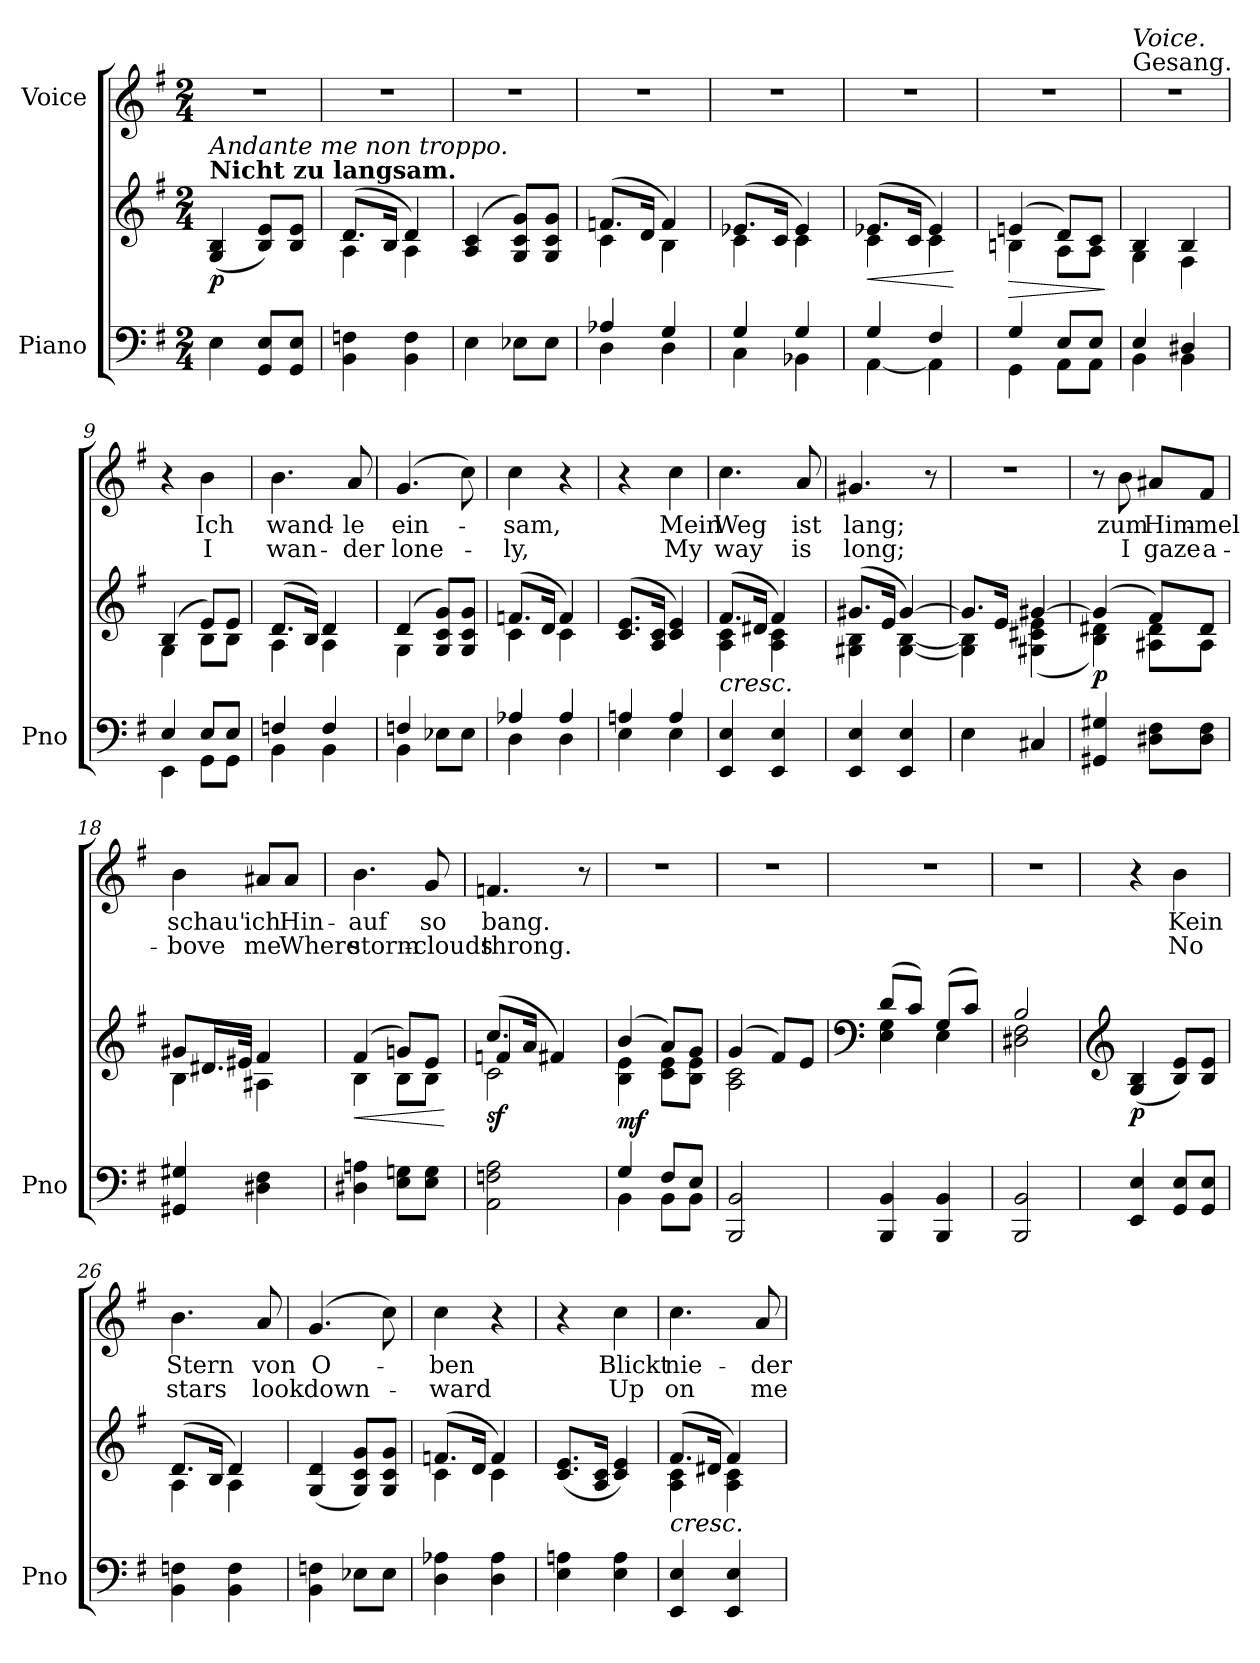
**kern	**kern	**dynam	**kern	**text	**text
*part2	*part2	*part2	*part1	*part1	*part1
*staff3	*staff2	*staff2/3	*staff1	*staff1	*staff1
*I"Piano	*	*	*I"Voice	*	*
*I'Pno	*	*	*	*	*
*clefF4	*clefG2	*	*clefG2	*	*
*k[f#]	*k[f#]	*	*k[f#]	*	*
*M2/4	*M2/4	*	*M2/4	*	*
=1	=1	=1	=1	=1	=1
!	!LO:TX:a:B:t=Nicht zu langsam.	!	!	!	!
!	!LO:TX:a:i:t=Andante me non troppo.	!	!	!	!
!	!	!LO:DY:b	!	!	!
4E\	(>4G/ 4B/	p	2r	.	.
8GG/ 8E/L	8B/ 8e/L)	.	.	.	.
8GG/ 8E/J	8B/ 8e/J	.	.	.	.
=2	=2	=2	=2	=2	=2
*	*^	*	*	*	*
4BB\ 4Fn\	(>8.d/L	4A\	.	2r	.	.
.	16B/Jk	.	.	.	.	.
4BB\ 4F\	4d/)	4A\	.	.	.	.
=3	=3	=3	=3	=3	=3	=3
4E\	(>4A/ 4c/	2ryy	.	2r	.	.
8E-X\L	8G/ 8c/ 8g/L)	.	.	.	.	.
8E-\J	8G/ 8c/ 8g/J	.	.	.	.	.
=4	=4	=4	=4	=4	=4	=4
*^	*	*	*	*	*	*
4A-X/	4D\	(>8.fn/L	4c\	.	2r	.	.
.	.	16d/Jk	.	.	.	.	.
4G/	4D\	4f/)	4B\	.	.	.	.
=5	=5	=5	=5	=5	=5	=5	=5
4G/	4C\	(>8.e-X/L	4c\	.	2r	.	.
.	.	16c/Jk	.	.	.	.	.
4G/	4BB-X\	4e-/)	4c\	.	.	.	.
=6	=6	=6	=6	=6	=6	=6	=6
!	!	!	!	!LO:HP:b	!	!	!
4G/	[4AA\	(>8.e-X/L	4c\	<	2r	.	.
.	.	16c/Jk	.	.	.	.	.
4F#/	4AA\]	4e-/)	4c\	.	.	.	.
*v	*v	*	*	*	*	*	*
*	*v	*v	*	*	*	*
.	.	[	.	.	.
=7	=7	=7	=7	=7	=7
*^	*	*	*	*	*
!	!	!	!LO:HP:b	!	!	!
*	*	*^	*	*	*	*
4G/	4GG\	(>4en/	4Bn\	>	2r	.	.
8E/L	8AA\L	8d/L)	8A\L	.	.	.	.
8E/J	8AA\J	8c/J	8A\J	.	.	.	.
*v	*v	*	*	*	*	*	*
*	*v	*v	*	*	*	*
.	.	]	.	.	.
!!LO:LB:g=z
=8	=8	=8	=8	=8	=8
*^	*^	*	*	*	*
!	!	!	!	!	!LO:TX:a:t=Gesang.	!	!
!	!	!	!	!	!LO:TX:a:i:t=Voice.	!	!
4E/	4BB\	4B/	4G\	.	2r	.	.
4D#X/	4BB\	4B/	4F#\	.	.	.	.
=9	=9	=9	=9	=9	=9	=9	=9
4E/	4EE\	(>4B/	4G\	.	4r	.	.
!	!	!	!	!	!	!LO:LY:b	!LO:LY:b
8E/L	8GG\L	8e/L)	8B\L	.	4b\	Ich	I
8E/J	8GG\J	8e/J	8B\J	.	.	.	.
=10	=10	=10	=10	=10	=10	=10	=10
!	!	!	!	!	!	!LO:LY:b	!LO:LY:b
4Fn/	4BB\	(>8.d/L	4A\	.	4.b\	wand-	wan-
.	.	16B/Jk)	.	.	.	.	.
4F/	4BB\	4d/	4A\	.	.	.	.
!	!	!	!	!	!	!LO:LY:b	!LO:LY:b
.	.	.	.	.	8a/	-le	-der
=11	=11	=11	=11	=11	=11	=11	=11
!	!	!	!	!	!	!LO:LY:b	!LO:LY:b
4Fn/	4BB\	(>4d/	4G\	.	(>4.g/	ein-	lone-
4ryy	8E-X\L	8G/ 8c/ 8g/L)	4ryy	.	.	.	.
.	8E-\J	8G/ 8c/ 8g/J	.	.	8cc\)	.	.
=12	=12	=12	=12	=12	=12	=12	=12
!	!	!	!	!	!	!LO:LY:b	!LO:LY:b
4A-X/	4D\	(>8.fn/L	4c\	.	4cc\	-sam,	-ly,
.	.	16d/Jk	.	.	.	.	.
4A-/	4D\	4f/)	4c\	.	4r	.	.
=13	=13	=13	=13	=13	=13	=13	=13
4An/	4E\	(>8.c/ 8.e/L	2ryy	.	4r	.	.
.	.	16A/ 16c/Jk	.	.	.	.	.
!	!	!	!	!	!	!LO:LY:b	!LO:LY:b
4A/	4E\	4c/ 4e/)	.	.	4cc\	Mein	My
=14	=14	=14	=14	=14	=14	=14	=14
!	!	!LO:TX:b:i:t=cresc.	!	!	!	!	!
!	!	!	!	!	!	!LO:LY:b	!LO:LY:b
*v	*v	*	*	*	*	*	*
4EE/ 4E/	(>8.f#/L	4A\ 4c\	.	4.cc\	Weg	way
.	16d#X/Jk	.	.	.	.	.
4EE/ 4E/	4f#/)	4A\ 4c\	.	.	.	.
!	!	!	!	!	!LO:LY:b	!LO:LY:b
.	.	.	.	8a/	ist	is
!!LO:LB:g=z
=15	=15	=15	=15	=15	=15	=15
!	!	!	!	!	!LO:LY:b	!LO:LY:b
4EE/ 4E/	(>8.g#X/L	4G#X\ 4B\	.	4.g#X/	lang;	long;
.	16e/Jk	.	.	.	.	.
4EE/ 4E/	[4g#/)	[4G#\ [4B\	.	.	.	.
.	.	.	.	8r	.	.
=16	=16	=16	=16	=16	=16	=16
4E\	8.g#/L]	4G#\] 4B\]	.	2r	.	.
.	16e/Jk	.	.	.	.	.
4C#X/	[4g#X/	(<4G#X\ 4c#X\ 4e\	.	.	.	.
=17	=17	=17	=17	=17	=17	=17
!	!	!	!LO:DY:b	!	!	!
4GG#X/ 4G#X/	(>4g#/]	4B\ 4d#X\)	p	8r	.	.
!	!	!	!	!	!LO:LY:b	!LO:LY:b
.	.	.	.	8b\	zum	I
!	!	!	!	!	!LO:LY:b	!LO:LY:b
8D#X\ 8F#\L	8f#/L)	8A#X\ 8d#\L	.	8a#X/L	Him-	gaze
!	!	!	!	!	!LO:LY:b	!LO:LY:b
8D#\ 8F#\J	8d#/J	8A#\J	.	8f#/J	-mel	a-
=18	=18	=18	=18	=18	=18	=18
!	!	!	!	!	!LO:LY:b	!LO:LY:b
4GG#X/ 4G#X/	8g#X/L	4B\	.	4b\	schau'	-bove
.	16.d#X/L	.	.	.	.	.
.	32e#X/JJk	.	.	.	.	.
!	!	!	!	!	!LO:LY:b	!LO:LY:b
4D#X\ 4F#\	4f#/	4A#X\	.	8a#X/L	ich	me
!	!	!	!	!	!LO:LY:b	!LO:LY:b
.	.	.	.	8a#/J	Hin-	Where
=19	=19	=19	=19	=19	=19	=19
!	!	!	!LO:HP:b	!	!LO:LY:b	!LO:LY:b
4D#X\ 4An\	(>4f#/	4B\	<	4.b\	-auf	storm-
8E\ 8Gn\L	8gn/L)	8B\L	.	.	.	.
!	!	!	!	!	!LO:LY:b	!LO:LY:b
8E\ 8G\J	8e/J	8B\J	.	8g/	so	-clouds
*	*v	*v	*	*	*	*
.	.	[	.	.	.
=20	=20	=20	=20	=20	=20
*	*^	*	*	*	*
*	*	*^	*	*	*	*
!	!	!	!	!LO:DY:b	!	!LO:LY:b	!LO:LY:b
2AA\ 2Fn\ 2A\	(>8.cc/L	2c\	4fn/	sf	4.fn/	bang.	throng.
.	16a/Jk	.	.	.	.	.	.
.	4f#X/)	.	4ryy	.	.	.	.
.	.	.	.	.	8r	.	.
*	*	*v	*v	*	*	*	*
=21	=21	=21	=21	=21	=21	=21
*^	*	*	*	*	*	*
!	!	!	!	!LO:DY:b	!	!	!
4G/	4BB\	(>4b/	4B\ 4e\	mf	2r	.	.
8F#/L	8BB\L	8a/L)	8c\ 8e\L	.	.	.	.
8E/J	8BB\J	8g/J	8B\ 8e\J	.	.	.	.
*v	*v	*	*	*	*	*	*
!!LO:LB:g=z
=22	=22	=22	=22	=22	=22	=22
2BBB/ 2BB/	(>4g/	2A\ 2c\	.	2r	.	.
.	8f#/L)	.	.	.	.	.
.	8e/J	.	.	.	.	.
=23	=23	=23	=23	=23	=23	=23
*	*clefF4	*	*	*	*	*
4BBB/ 4BB/	(>8d/L	4E\ 4G\	.	2r	.	.
.	8c/J)	.	.	.	.	.
4BBB/ 4BB/	(>8G/L	4E\	.	.	.	.
.	8c/J)	.	.	.	.	.
=24	=24	=24	=24	=24	=24	=24
2BBB/ 2BB/	2B/	2D#X\ 2F#\	.	2r	.	.
*	*v	*v	*	*	*	*
=25	=25	=25	=25	=25	=25
*	*clefG2	*	*	*	*
*	*^	*	*	*	*
!	!	!	!LO:DY:b	!	!	!
*	*v	*v	*	*	*	*
4EE/ 4E/	(>4G/ 4B/	p	4r	.	.
!	!	!	!	!LO:LY:b	!LO:LY:b
8GG/ 8E/L	8B/ 8e/L)	.	4b\	Kein	No
8GG/ 8E/J	8B/ 8e/J	.	.	.	.
=26	=26	=26	=26	=26	=26
*	*^	*	*	*	*
!	!	!	!	!	!LO:LY:b	!LO:LY:b
4BB\ 4Fn\	(>8.d/L	4A\	.	4.b\	Stern	stars
.	16B/Jk	.	.	.	.	.
4BB\ 4F\	4d/)	4A\	.	.	.	.
!	!	!	!	!	!LO:LY:b	!LO:LY:b
.	.	.	.	8a/	von	look
*	*v	*v	*	*	*	*
=27	=27	=27	=27	=27	=27
!	!	!	!	!LO:LY:b	!LO:LY:b
4BB\ 4Fn\	(>4G/ 4d/	.	(>4.g/	O-	down-
8E-X\L	8G/ 8c/ 8g/L)	.	.	.	.
8E-\J	8G/ 8c/ 8g/J	.	8cc\)	.	.
=28	=28	=28	=28	=28	=28
*	*^	*	*	*	*
!	!	!	!	!	!LO:LY:b	!LO:LY:b
4D\ 4A-X\	(>8.fn/L	4c\	.	4cc\	-ben	-ward
.	16d/Jk	.	.	.	.	.
4D\ 4A-\	4f/)	4c\	.	4r	.	.
*	*v	*v	*	*	*	*
=29	=29	=29	=29	=29	=29
4E\ 4An\	(>8.c/ 8.e/L	.	4r	.	.
.	16A/ 16c/Jk	.	.	.	.
!	!	!	!	!LO:LY:b	!LO:LY:b
4E\ 4A\	4c/ 4e/)	.	4cc\	Blickt	Up
!!LO:PB:g=z
=30	=30	=30	=30	=30	=30
*	*^	*	*	*	*
!	!LO:TX:b:i:t=cresc.	!	!	!	!	!
!	!	!	!	!	!LO:LY:b	!LO:LY:b
4EE/ 4E/	(>8.f#/L	4A\ 4c\	.	4.cc\	nie-	on
.	16d#X/Jk	.	.	.	.	.
4EE/ 4E/	4f#/)	4A\ 4c\	.	.	.	.
!	!	!	!	!	!LO:LY:b	!LO:LY:b
.	.	.	.	8a/	-der-	me
*	*v	*v	*	*	*	*
=	=	=	=	=	=
*-	*-	*-	*-	*-	*-
